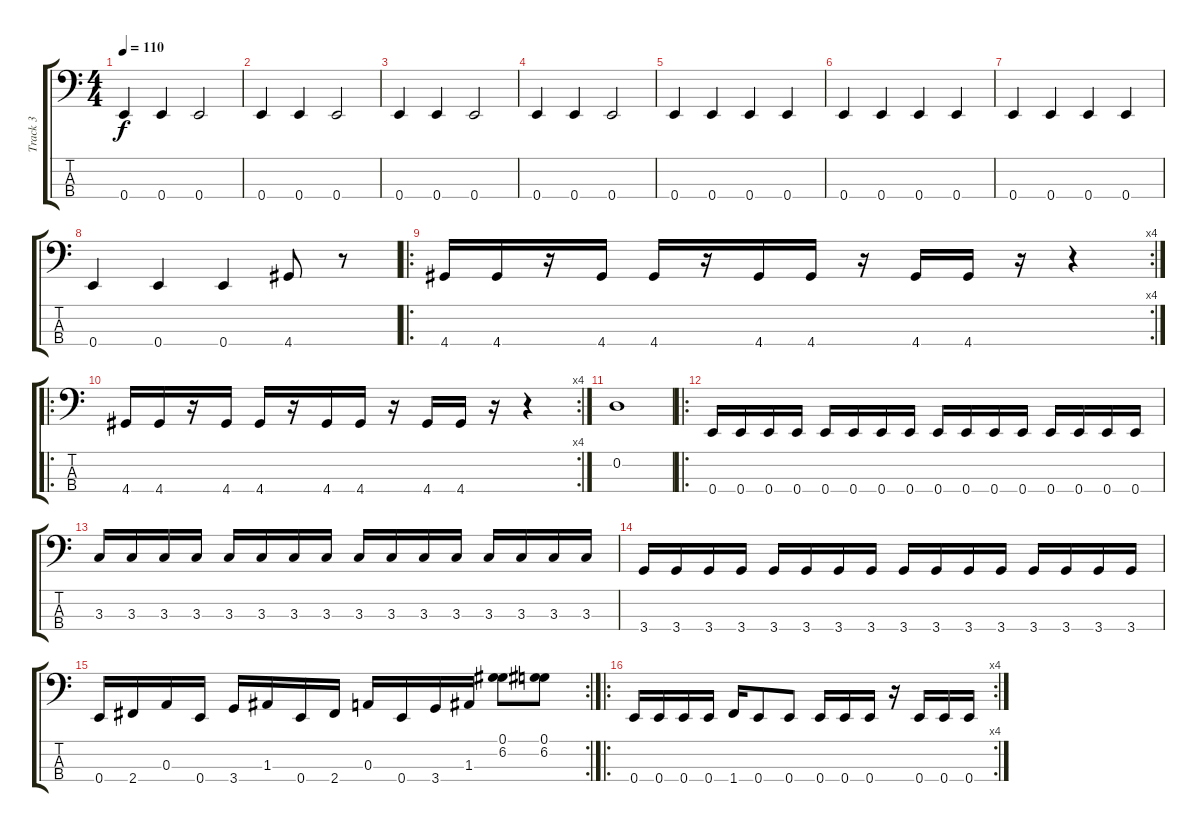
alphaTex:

\track ("Track 3" "Track 3") {instrument slapbass2}
\staff {score tabs}
\tuning (G2 D2 A1 E1) {hide}
\ts (4 4)
\tempo 110
\clef f4
\ks c
0.4.4{dy f} 0.4.4 0.4.2 |
0.4.4 0.4.4 0.4.2 |
0.4.4 0.4.4 0.4.2 |
0.4.4 0.4.4 0.4.2 |
0.4.4 0.4.4 0.4.4 0.4.4 |
0.4.4 0.4.4 0.4.4 0.4.4 |
0.4.4 0.4.4 0.4.4 0.4.4 |
0.4.4 0.4.4 0.4.4 4.4.8 r.8 |
\ro
\rc 4
4.4.16 4.4.16 r.16 4.4.16 4.4.16 r.16 4.4.16 4.4.16 r.16 4.4.16 4.4.16 r.16 r.4 |
\ro
\rc 4
4.4.16 4.4.16 r.16 4.4.16 4.4.16 r.16 4.4.16 4.4.16 r.16 4.4.16 4.4.16 r.16 r.4 |
0.2.1 |
\ro
0.4.16 0.4.16 0.4.16 0.4.16 0.4.16 0.4.16 0.4.16 0.4.16 0.4.16 0.4.16 0.4.16 0.4.16 0.4.16 0.4.16 0.4.16 0.4.16 |
3.3.16 3.3.16 3.3.16 3.3.16 3.3.16 3.3.16 3.3.16 3.3.16 3.3.16 3.3.16 3.3.16 3.3.16 3.3.16 3.3.16 3.3.16 3.3.16 |
3.4.16 3.4.16 3.4.16 3.4.16 3.4.16 3.4.16 3.4.16 3.4.16 3.4.16 3.4.16 3.4.16 3.4.16 3.4.16 3.4.16 3.4.16 3.4.16 |
\rc 2
0.4.16 2.4.16 0.3.16 0.4.16 3.4.16 1.3.16 0.4.16 2.4.16 0.3.16 0.4.16 3.4.16 1.3.16 (0.1 6.2).8 (0.1 6.2).8 |
\ro
\rc 4
0.4.16 0.4.16 0.4.16 0.4.16 1.4.16 0.4.8 0.4.8 0.4.16 0.4.16 0.4.16 r.16 0.4.16 0.4.16 0.4.16
